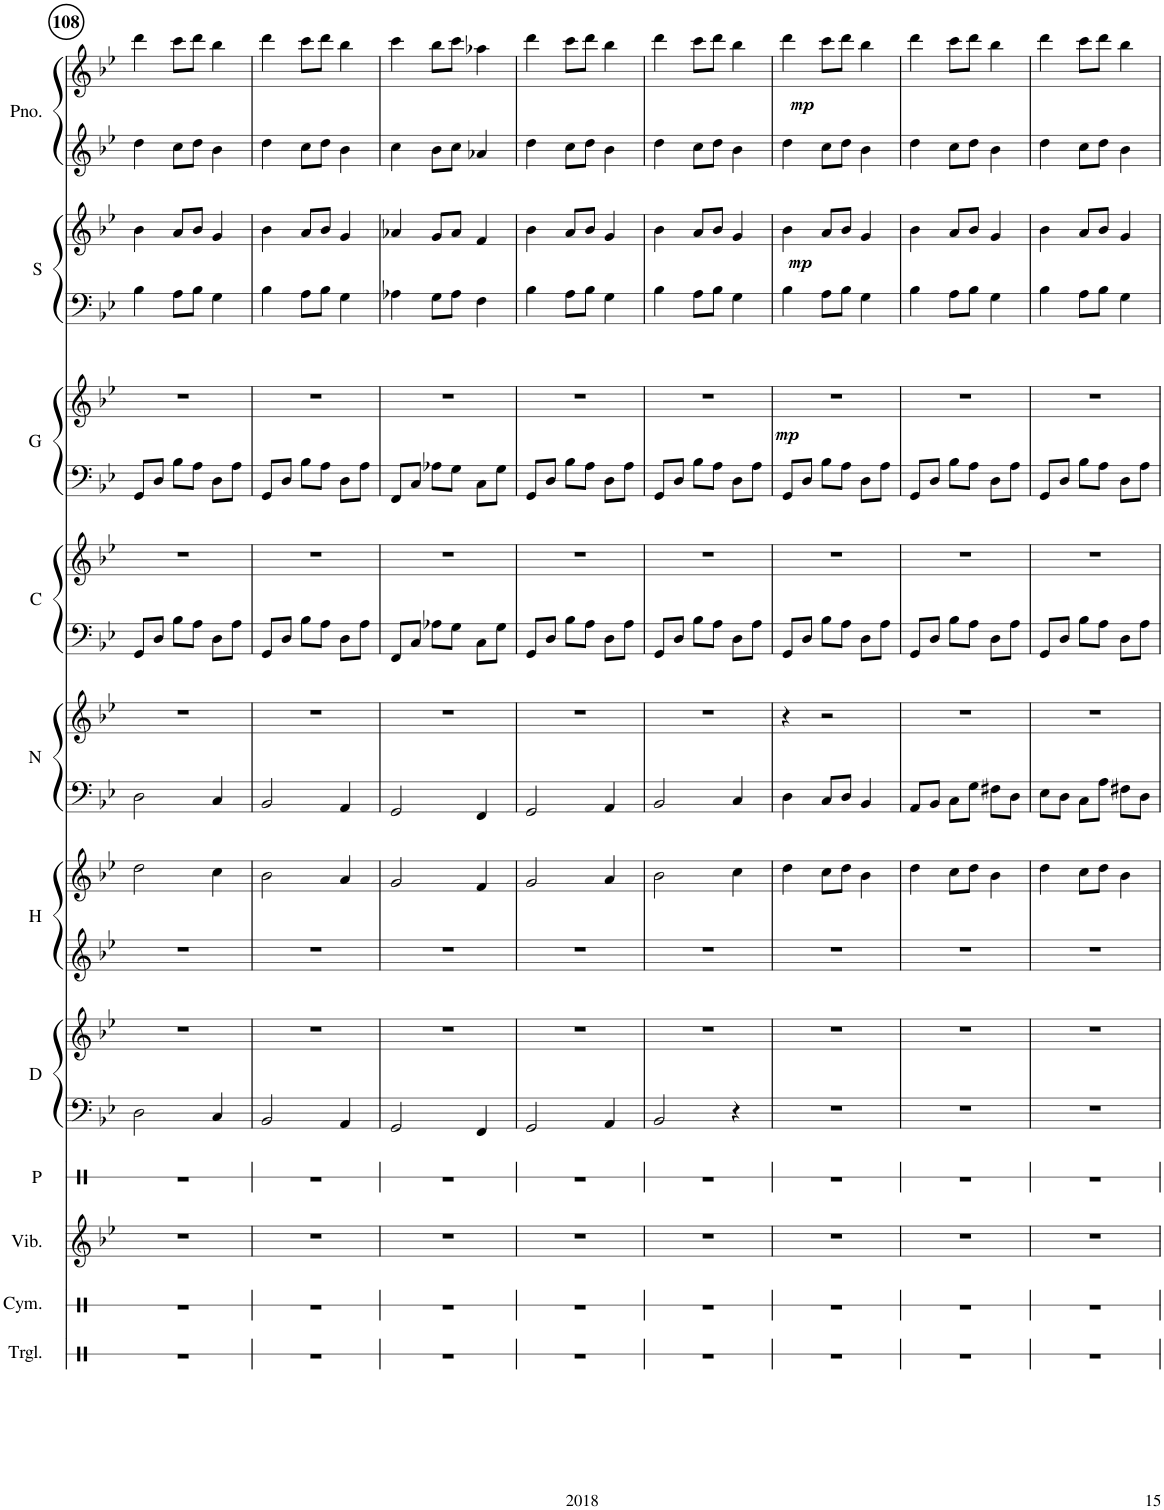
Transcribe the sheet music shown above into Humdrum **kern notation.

**kern	**kern	**kern	**kern	**kern	**kern	**kern	**kern	**kern	**kern	**kern	**kern	**kern	**kern	**dynam	**kern	**kern	**dynam	**kern	**kern	**dynam
*part11	*part10	*part9	*part8	*part7	*part7	*part6	*part6	*part5	*part5	*part4	*part4	*part3	*part3	*part3	*part2	*part2	*part2	*part1	*part1	*part1
*staff18	*staff17	*staff16	*staff15	*staff14	*staff13	*staff12	*staff11	*staff10	*staff9	*staff8	*staff7	*staff6	*staff5	*staff5/6	*staff4	*staff3	*staff3/4	*staff2	*staff1	*staff1/2
*I"Triangle	*I"Cymbal	*I"Vibraphone	*I"Panda	*I"Dana	*	*I"Makeup Cake	*	*I"Nate	*	*I"Wyoming	*	*I"Dumb One	*	*	*I"SANTA!	*	*	*I"Piano	*	*
*I'Trgl.	*I'Cym.	*I'Vib.	*I'P	*I'D	*	*	*	*I'N	*	*	*	*	*	*	*I'S	*	*	*I'Pno.	*	*
!!LO:PB:g=z
*clefX	*clefX	*clefG2	*clefX	*clefF4	*clefG2	*clefG2	*clefG2	*clefF4	*clefG2	*clefF4	*clefG2	*clefF4	*clefG2	*	*clefF4	*clefG2	*	*clefG2	*clefG2	*
*k[]	*k[]	*k[b-e-]	*k[]	*k[b-e-]	*k[b-e-]	*k[b-e-]	*k[b-e-]	*k[b-e-]	*k[b-e-]	*k[b-e-]	*k[b-e-]	*k[b-e-]	*k[b-e-]	*	*k[b-e-]	*k[b-e-]	*	*k[b-e-]	*k[b-e-]	*
*M3/4	*M3/4	*M3/4	*M3/4	*M3/4	*M3/4	*M3/4	*M3/4	*M3/4	*M3/4	*M3/4	*M3/4	*M3/4	*M3/4	*	*M3/4	*M3/4	*	*M3/4	*M3/4	*
=108	=108	=108	=108	=108	=108	=108	=108	=108	=108	=108	=108	=108	=108	=108	=108	=108	=108	=108	=108	=108
2.r	2.r	2.r	2.r	2D\	2.r	2.r	2dd\	2D\	2.r	8GG/L	2.r	8GG/L	2.r	.	4B-\	4b-\	.	4dd\	4ddd\	.
.	.	.	.	.	.	.	.	.	.	8D/J	.	8D/J	.	.	.	.	.	.	.	.
.	.	.	.	.	.	.	.	.	.	8B-\L	.	8B-\L	.	.	8A\L	8a/L	.	8cc\L	8ccc\L	.
.	.	.	.	.	.	.	.	.	.	8A\J	.	8A\J	.	.	8B-\J	8b-/J	.	8dd\J	8ddd\J	.
.	.	.	.	4C/	.	.	4cc\	4C/	.	8D\L	.	8D\L	.	.	4G\	4g/	.	4b-\	4bb-\	.
.	.	.	.	.	.	.	.	.	.	8A\J	.	8A\J	.	.	.	.	.	.	.	.
=109	=109	=109	=109	=109	=109	=109	=109	=109	=109	=109	=109	=109	=109	=109	=109	=109	=109	=109	=109	=109
2.r	2.r	2.r	2.r	2BB-/	2.r	2.r	2b-\	2BB-/	2.r	8GG/L	2.r	8GG/L	2.r	.	4B-\	4b-\	.	4dd\	4ddd\	.
.	.	.	.	.	.	.	.	.	.	8D/J	.	8D/J	.	.	.	.	.	.	.	.
.	.	.	.	.	.	.	.	.	.	8B-\L	.	8B-\L	.	.	8A\L	8a/L	.	8cc\L	8ccc\L	.
.	.	.	.	.	.	.	.	.	.	8A\J	.	8A\J	.	.	8B-\J	8b-/J	.	8dd\J	8ddd\J	.
.	.	.	.	4AA/	.	.	4a/	4AA/	.	8D\L	.	8D\L	.	.	4G\	4g/	.	4b-\	4bb-\	.
.	.	.	.	.	.	.	.	.	.	8A\J	.	8A\J	.	.	.	.	.	.	.	.
=110	=110	=110	=110	=110	=110	=110	=110	=110	=110	=110	=110	=110	=110	=110	=110	=110	=110	=110	=110	=110
2.r	2.r	2.r	2.r	2GG/	2.r	2.r	2g/	2GG/	2.r	8FF/L	2.r	8FF/L	2.r	.	4A-X\	4a-X/	.	4cc\	4ccc\	.
.	.	.	.	.	.	.	.	.	.	8C/J	.	8C/J	.	.	.	.	.	.	.	.
.	.	.	.	.	.	.	.	.	.	8A-X\L	.	8A-X\L	.	.	8G\L	8g/L	.	8b-\L	8bb-\L	.
.	.	.	.	.	.	.	.	.	.	8G\J	.	8G\J	.	.	8A-\J	8a-/J	.	8cc\J	8ccc\J	.
.	.	.	.	4FF/	.	.	4f/	4FF/	.	8C\L	.	8C\L	.	.	4F\	4f/	.	4a-X/	4aa-X\	.
.	.	.	.	.	.	.	.	.	.	8G\J	.	8G\J	.	.	.	.	.	.	.	.
=111	=111	=111	=111	=111	=111	=111	=111	=111	=111	=111	=111	=111	=111	=111	=111	=111	=111	=111	=111	=111
2.r	2.r	2.r	2.r	2GG/	2.r	2.r	2g/	2GG/	2.r	8GG/L	2.r	8GG/L	2.r	.	4B-\	4b-\	.	4dd\	4ddd\	.
.	.	.	.	.	.	.	.	.	.	8D/J	.	8D/J	.	.	.	.	.	.	.	.
.	.	.	.	.	.	.	.	.	.	8B-\L	.	8B-\L	.	.	8A\L	8a/L	.	8cc\L	8ccc\L	.
.	.	.	.	.	.	.	.	.	.	8A\J	.	8A\J	.	.	8B-\J	8b-/J	.	8dd\J	8ddd\J	.
.	.	.	.	4AA/	.	.	4a/	4AA/	.	8D\L	.	8D\L	.	.	4G\	4g/	.	4b-\	4bb-\	.
.	.	.	.	.	.	.	.	.	.	8A\J	.	8A\J	.	.	.	.	.	.	.	.
=112	=112	=112	=112	=112	=112	=112	=112	=112	=112	=112	=112	=112	=112	=112	=112	=112	=112	=112	=112	=112
2.r	2.r	2.r	2.r	2BB-/	2.r	2.r	2b-\	2BB-/	2.r	8GG/L	2.r	8GG/L	2.r	.	4B-\	4b-\	.	4dd\	4ddd\	.
.	.	.	.	.	.	.	.	.	.	8D/J	.	8D/J	.	.	.	.	.	.	.	.
.	.	.	.	.	.	.	.	.	.	8B-\L	.	8B-\L	.	.	8A\L	8a/L	.	8cc\L	8ccc\L	.
.	.	.	.	.	.	.	.	.	.	8A\J	.	8A\J	.	.	8B-\J	8b-/J	.	8dd\J	8ddd\J	.
.	.	.	.	4r	.	.	4cc\	4C/	.	8D\L	.	8D\L	.	.	4G\	4g/	.	4b-\	4bb-\	.
.	.	.	.	.	.	.	.	.	.	8A\J	.	8A\J	.	.	.	.	.	.	.	.
=113	=113	=113	=113	=113	=113	=113	=113	=113	=113	=113	=113	=113	=113	=113	=113	=113	=113	=113	=113	=113
!	!	!	!	!	!	!	!	!	!	!	!	!	!	!LO:DY:b	!	!	!LO:DY:b	!	!	!LO:DY:b
2.r	2.r	2.r	2.r	2.r	2.r	2.r	4dd\	4D\	4r	8GG/L	2.r	8GG/L	2.r	mp	4B-\	4b-\	mp	4dd\	4ddd\	mp
.	.	.	.	.	.	.	.	.	.	8D/J	.	8D/J	.	.	.	.	.	.	.	.
.	.	.	.	.	.	.	8cc\L	8C/L	2r	8B-\L	.	8B-\L	.	.	8A\L	8a/L	.	8cc\L	8ccc\L	.
.	.	.	.	.	.	.	8dd\J	8D/J	.	8A\J	.	8A\J	.	.	8B-\J	8b-/J	.	8dd\J	8ddd\J	.
.	.	.	.	.	.	.	4b-\	4BB-/	.	8D\L	.	8D\L	.	.	4G\	4g/	.	4b-\	4bb-\	.
.	.	.	.	.	.	.	.	.	.	8A\J	.	8A\J	.	.	.	.	.	.	.	.
=114	=114	=114	=114	=114	=114	=114	=114	=114	=114	=114	=114	=114	=114	=114	=114	=114	=114	=114	=114	=114
2.r	2.r	2.r	2.r	2.r	2.r	2.r	4dd\	8AA/L	2.r	8GG/L	2.r	8GG/L	2.r	.	4B-\	4b-\	.	4dd\	4ddd\	.
.	.	.	.	.	.	.	.	8BB-/J	.	8D/J	.	8D/J	.	.	.	.	.	.	.	.
.	.	.	.	.	.	.	8cc\L	8C\L	.	8B-\L	.	8B-\L	.	.	8A\L	8a/L	.	8cc\L	8ccc\L	.
.	.	.	.	.	.	.	8dd\J	8G\J	.	8A\J	.	8A\J	.	.	8B-\J	8b-/J	.	8dd\J	8ddd\J	.
.	.	.	.	.	.	.	4b-\	8F#X\L	.	8D\L	.	8D\L	.	.	4G\	4g/	.	4b-\	4bb-\	.
.	.	.	.	.	.	.	.	8D\J	.	8A\J	.	8A\J	.	.	.	.	.	.	.	.
=115	=115	=115	=115	=115	=115	=115	=115	=115	=115	=115	=115	=115	=115	=115	=115	=115	=115	=115	=115	=115
2.r	2.r	2.r	2.r	2.r	2.r	2.r	4dd\	8E-\L	2.r	8GG/L	2.r	8GG/L	2.r	.	4B-\	4b-\	.	4dd\	4ddd\	.
.	.	.	.	.	.	.	.	8D\J	.	8D/J	.	8D/J	.	.	.	.	.	.	.	.
.	.	.	.	.	.	.	8cc\L	8C\L	.	8B-\L	.	8B-\L	.	.	8A\L	8a/L	.	8cc\L	8ccc\L	.
.	.	.	.	.	.	.	8dd\J	8A\J	.	8A\J	.	8A\J	.	.	8B-\J	8b-/J	.	8dd\J	8ddd\J	.
.	.	.	.	.	.	.	4b-\	8F#X\L	.	8D\L	.	8D\L	.	.	4G\	4g/	.	4b-\	4bb-\	.
.	.	.	.	.	.	.	.	8D\J	.	8A\J	.	8A\J	.	.	.	.	.	.	.	.
=	=	=	=	=	=	=	=	=	=	=	=	=	=	=	=	=	=	=	=	=
*-	*-	*-	*-	*-	*-	*-	*-	*-	*-	*-	*-	*-	*-	*-	*-	*-	*-	*-	*-	*-
